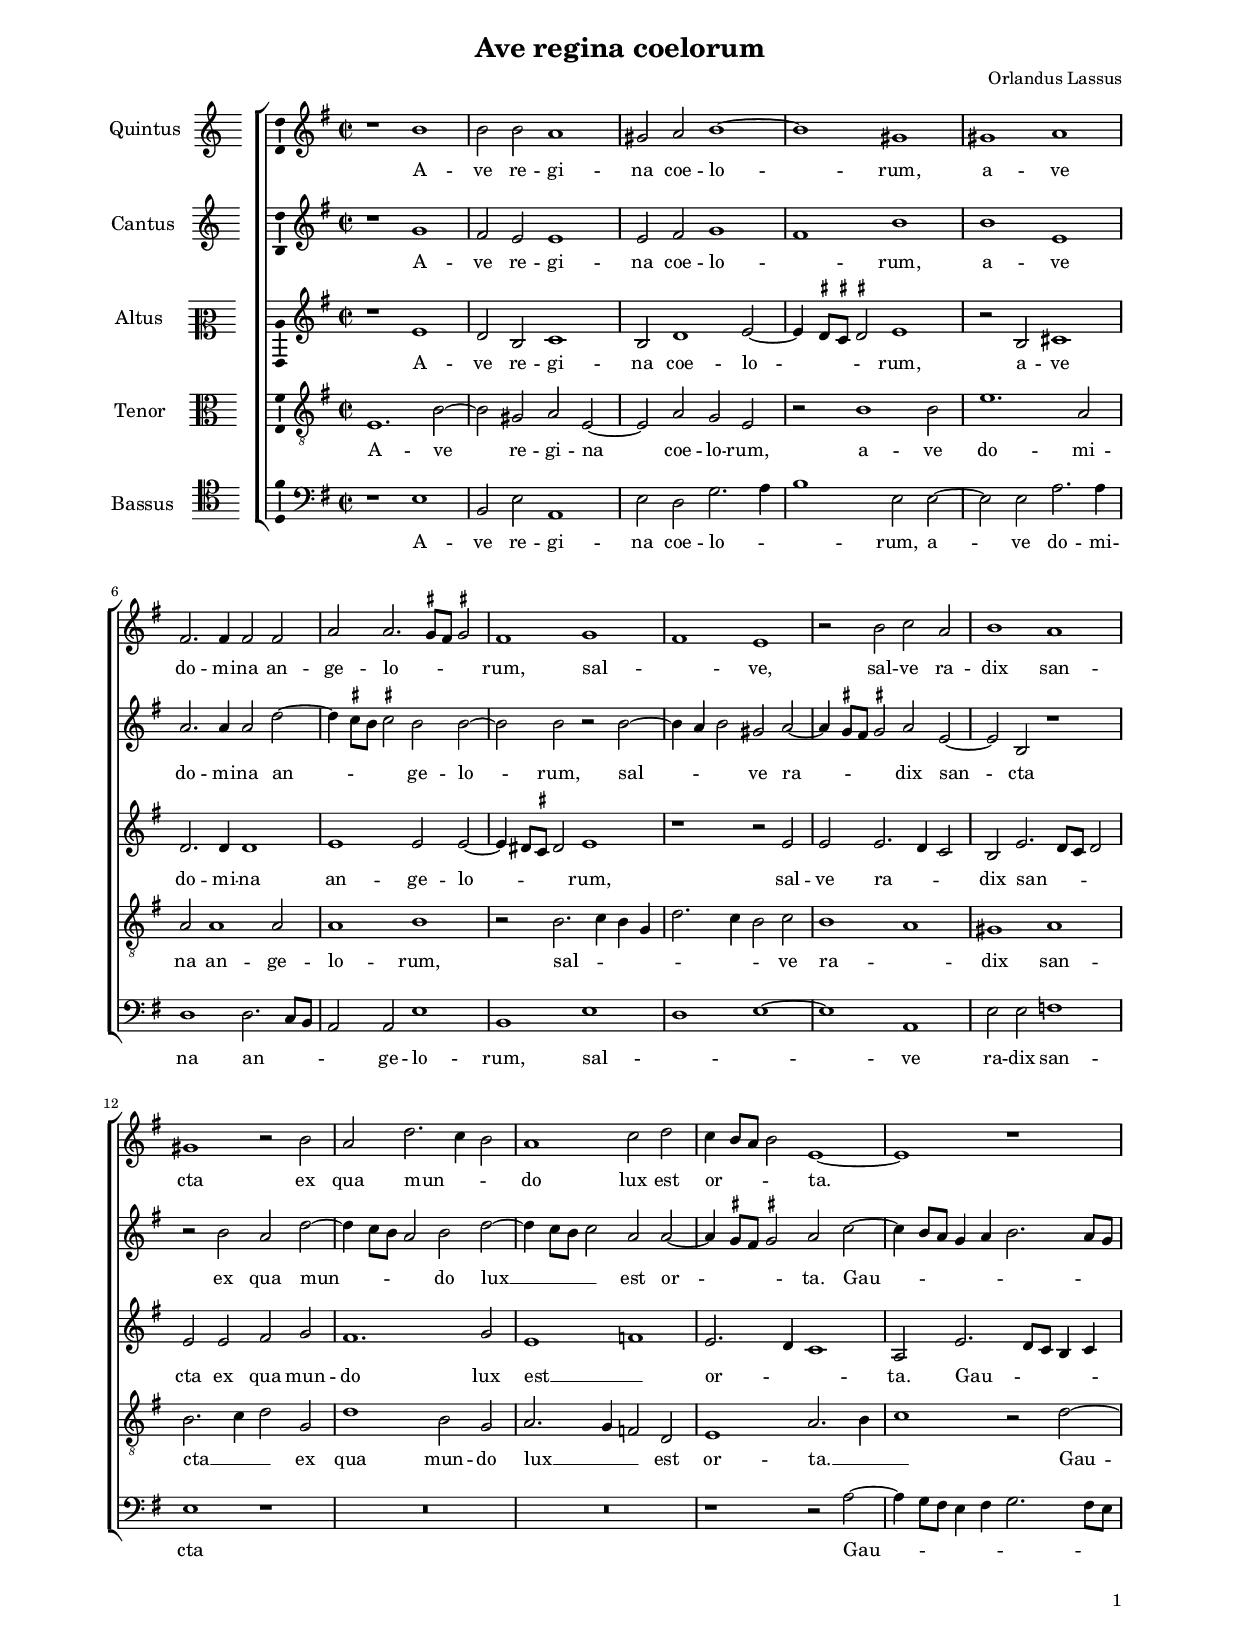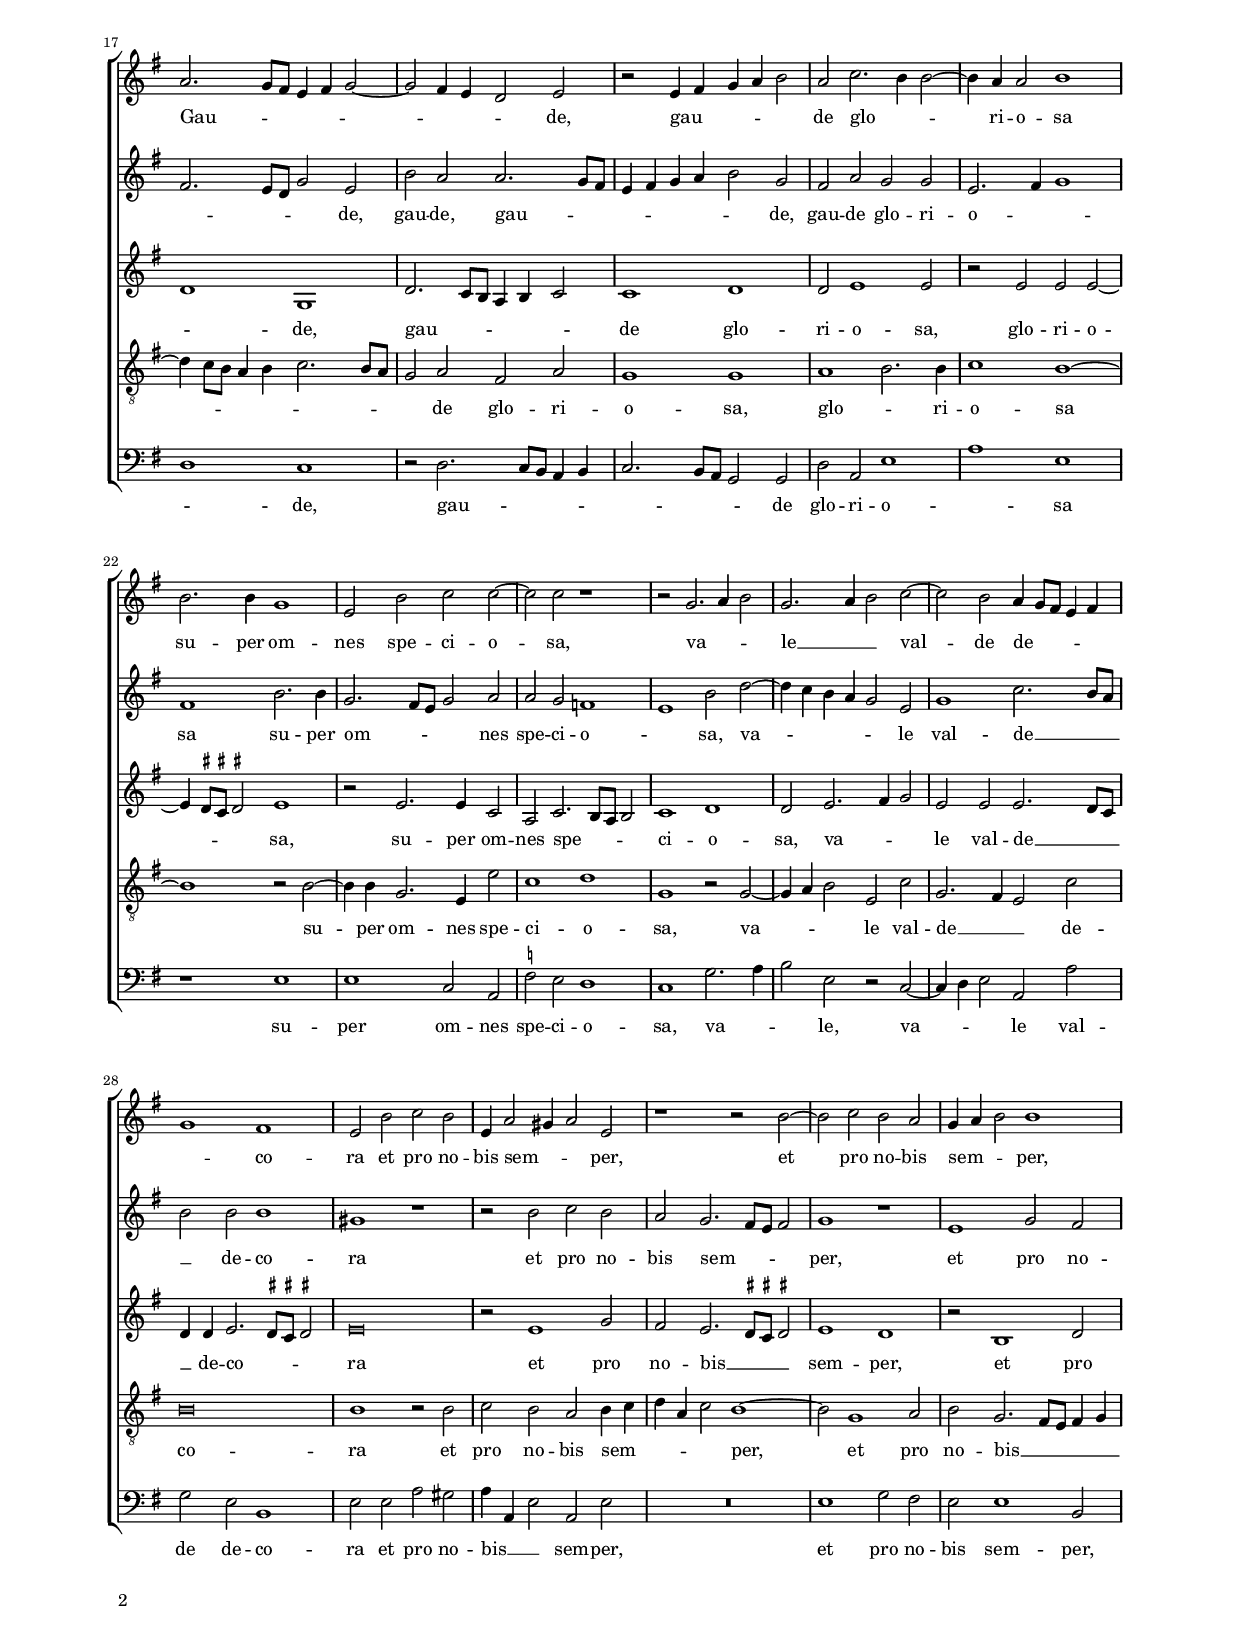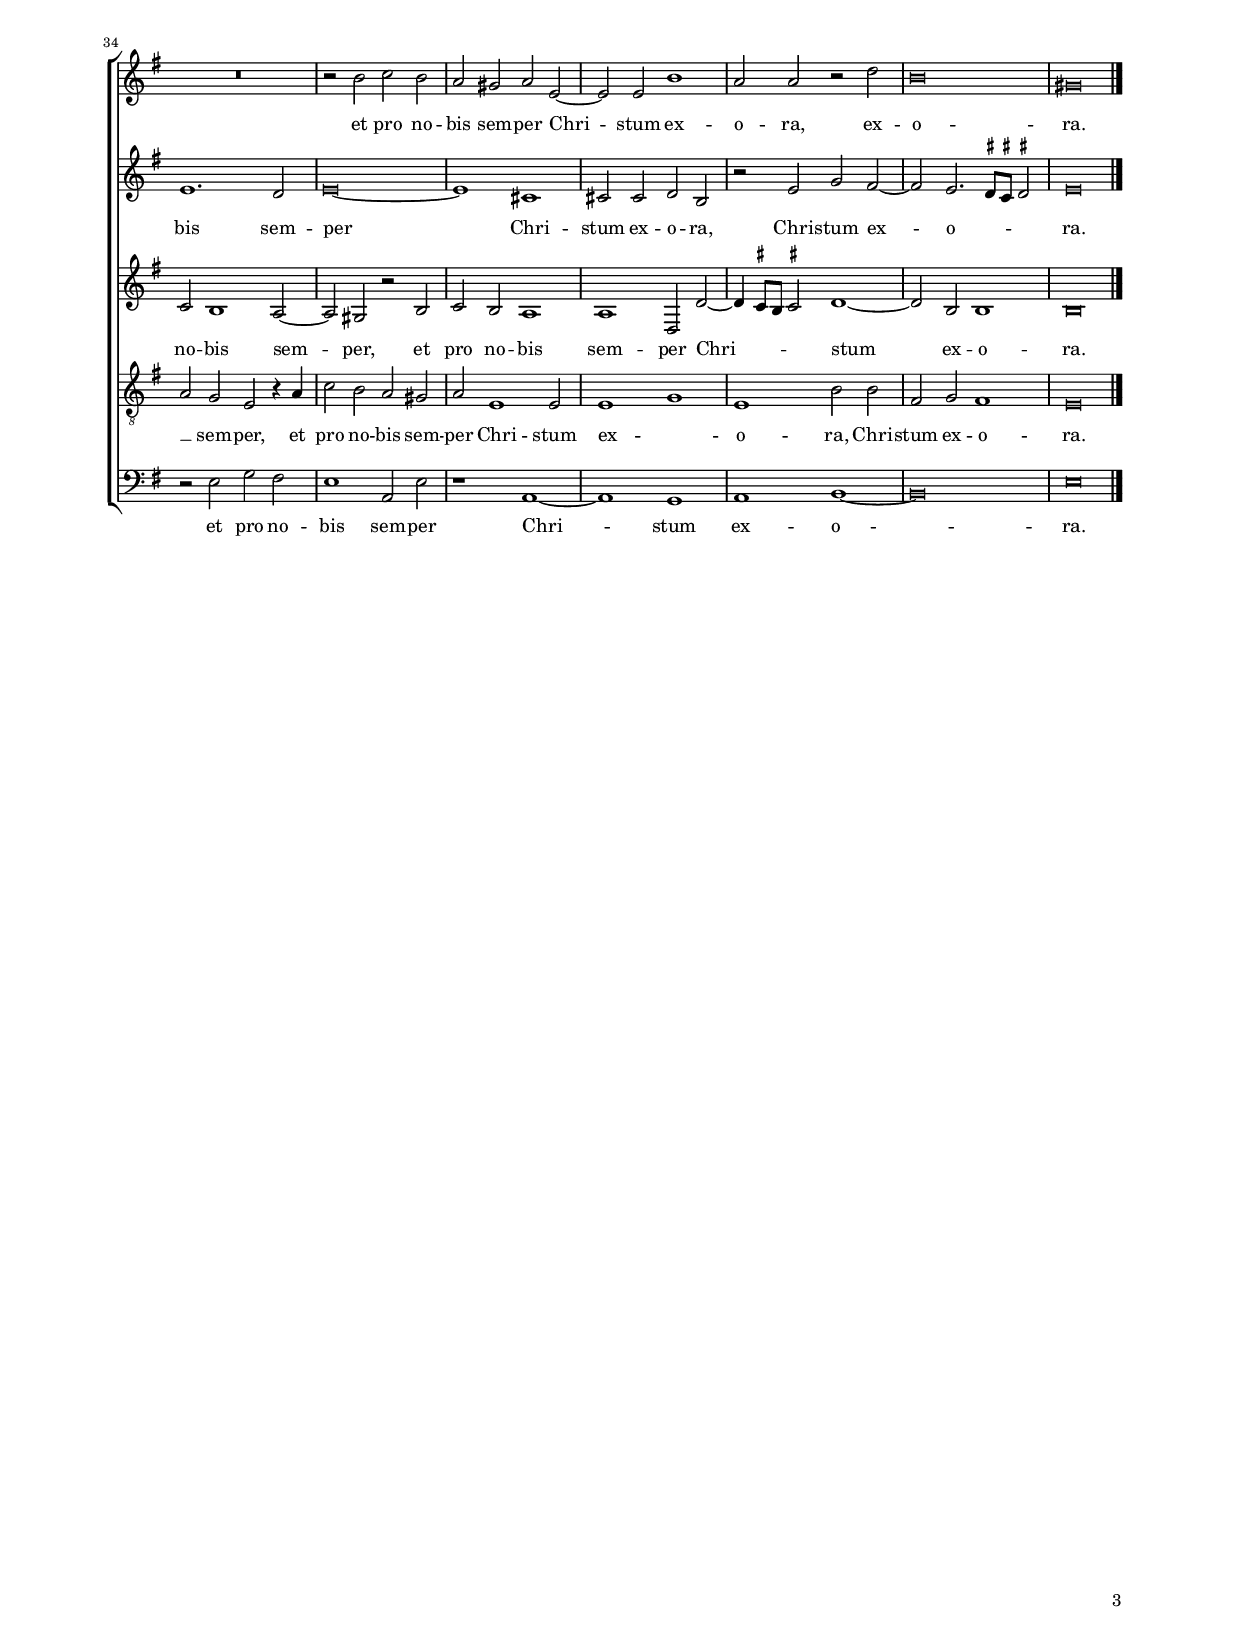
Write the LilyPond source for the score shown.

\header
{
  title="Ave regina coelorum"
  composer="Orlandus Lassus"
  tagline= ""
}

\version "2.24.1"
\include "deutsch.ly"
#(set-global-staff-size 15)
% #(set-default-paper-size "letter")
#(ly:set-option 'point-and-click #f)


\paper
	{
	top-margin = 1.8 \cm
	bottom-margin = 1.2 \cm
	left-margin = 2 \cm
	right-margin = 2 \cm
	ragged-bottom = ##f
	ragged-last-bottom = ##t
	print-page-number = ##f
	system-system-spacing = #'((basic-distance . 16) (minimum-distance . 14) (padding . 5) (strechability . 150))
	oddFooterMarkup=\markup   \fill-line { "" \fromproperty #'page:page-number-string }
	evenFooterMarkup=\markup  \fill-line { \fromproperty #'page:page-number-string "" }
	last-bottom-spacing = #'((basic-distance . 12) (minimum-distance . 7) (padding . 4))
%	systems-per-page = 3
%	min-systems-per-page = 3
	markup-system-spacing.basic-distance = #12
	}

	
global = {
	\key c \major
	\time 2/2 \set Score.measureLength = #(ly:make-moment 2/1)
	\skip 1*2*40 \bar "|."
	}

	ficta = { \once \set suggestAccidentals = ##t }

	forget = #(define-music-function (music) (ly:music?) #{
		\accidentalStyle forget
		$music
		\accidentalStyle default
		#})


incipitquintus = \markup { \score {
	{
	\set Staff.instrumentName = \markup { \fontsize #1 "Quintus" }
	\key c \major
	\clef violin
	s4 \bar ""
	}
	\layout  {
	raggedright = ##t
	indent = 1.6 \cm
	line-width = 2.4\cm
	\context { \Staff \remove Time_signature_engraver }
	\override Staff.Clef.Y-extent = #'(0 . 0)
	}} \hspace #1 }
	
	
incipitcantus = \markup { \score {
	{
	\set Staff.instrumentName = \markup { \fontsize #1 "Cantus" }
	\key c \major
	\clef violin
	s4 \bar ""
	}
	\layout  {
	raggedright = ##t
	indent = 1.6 \cm
	line-width = 2.4\cm
	\context { \Staff \remove Time_signature_engraver }
	\override Staff.Clef.Y-extent = #'(0 . 0)
	}} \hspace #1 }

      
incipitaltus = \markup { \score {
	{
	\set Staff.instrumentName = \markup { \fontsize #1 "Altus" }
	\key c \major
	\clef mezzosoprano
	s4 \bar ""
	}
	\layout  {
	raggedright = ##t
	indent = 1.6 \cm
	line-width = 2.4\cm
	\context { \Staff \remove Time_signature_engraver }
	\override Staff.Clef.Y-extent = #'(0 . 0)
	}} \hspace #1 }


incipittenor = \markup { \score {
	{
	\set Staff.instrumentName = \markup { \fontsize #1 "Tenor" }
	\key c \major
	\clef alto
	s4 \bar ""
	}
	\layout  {
	raggedright = ##t
	indent = 1.6 \cm
	line-width = 2.4\cm
	\context { \Staff \remove Time_signature_engraver }
	\override Staff.Clef.Y-extent = #'(0 . 0)
	}} \hspace #1 }
      
      
incipitbassus = \markup { \score {
	{
	\set Staff.instrumentName = \markup { \fontsize #1 "Bassus" }
	\key c \major
	\clef tenor
	s4 \bar ""
	}
	\layout  {
	raggedright = ##t
	indent = 1.6 \cm
	line-width = 2.4\cm
	\context { \Staff \remove Time_signature_engraver }
	\override Staff.Clef.Y-extent = #'(0 . 0)
	}} \hspace #1 }


quintus =  \relative c''
	{
	r1 e
	e2 e d1
	cis2 d e1~
	e1 cis
%5
	cis1 d | \break \noPageBreak
	h2. h4 h2 h
	d2 d2. \ficta cis8 h \ficta cis!2
	h1 c
	h1 a
%10
	r2 e' f d |
	e1 d \break \noPageBreak
	cis1 r2 e
	d2 g2. f4 e2
	d1 f2 g
%15
	f4 e8 d e2 a,1~ |
	a1 r \pageBreak
	d2. c8 h a4 h c2~
	c2 h4 a g2 a
	r2 a4 h c d e2
%20
	d2 f2. e4 e2~ |
	e4 d d2 e1 \break \noPageBreak
	e2. e4 c1
	a2 e' f f~
	f2 f r1
%25
	r2 c2. d4 e2 |
	c2. d4 e2 f~
	f2 e d4 c8 h a4 h \break \noPageBreak
	c1 h
	a2 e' f e
%30
	a,4 d2 cis4 d2 a |
	r1 r2 e'~
	e2 f e d
	c4 d e2 e1 \pageBreak
	R\breve
%35
	r2 e f e |
	d2 cis d a~
	a2 a e'1
	d2 d r g
	e\breve
%40
	cis\breve |
	}


cantus =  \relative c''
	{
	r1 c
	h2 a a1
	a2 h c1
	h1 e
%5
	e1 a, |
	d2. d4 d2 g~
	g4 \ficta fis8 e \ficta fis!2 e e~
	e2 e r e~
	e4 d e2 cis d~
%10
	d4 \ficta cis8 h \ficta cis!2 d a~ |
	a2 e r1
	r2 e' d g~
	g4 f8 e d2 e g~
	g4 f8 e f2 d d~ %g4 \ficta fis8 e \ficta fis!2 d d~
%15
	d4 \ficta cis8 h \ficta cis!2 d f~ |
	f4 e8 d c4 d e2. d8 c
	h2. a8 g c2 a
	e'2 d d2. c8 h
	a4 h c d e2 c
%20
	h2 d c c |
	a2. h4 c1
	h1 e2. e4
	c2. h8 a c2 d
	d2 c b1
%25
	a1 e'2 g~ |
	g4 f e d c2 a
	c1 f2. e8 d
	e2 e e1
	cis1 r
%30
	r2 e f e |
	d2 c2. h8 a h2
	c1 r
	a1 c2 h
	a1. g2
%35
	a\breve~ |
	a1 fis
	fis2 fis g e
	r2 a c h~
	h2 a2. \ficta gis8 \ficta fis \ficta gis!2
%40
	a\breve |
	}


altus =  \relative c'
	{
	r1 a'
	g2 e f1
	e2 g1 a2~
	a4 \ficta gis8 \ficta fis \ficta gis!2 a1
%5
	r2 e fis1 |
	g2. g4 g1
	a1 a2 a~
	a4 gis8 \ficta fis! gis2 a1
	r1 r2 a
%10
	a2 a2. g4 f2 |
	e2 a2. g8 f g2
	a2 a h c
	h1. c2
	a1 b
%15
	a2. g4 f1 |
	d2 a'2. g8 f e4 f
	g1 c,
	g'2. f8 e d4 e f2
	f1 g
%20
	g2 a1 a2 |
	r2 a a a~
	a4 \ficta gis8 \ficta fis \ficta gis!2 a1
	r2 a2. a4 f2
	d2 f2. e8 d e2
%25
	f1 g |
	g2 a2. h4 c2
	a2 a a2. g8 f
	g4 g a2. \ficta gis8 \ficta fis \ficta gis!2
	a\breve
%30
	r2 a1 c2 |
	h2 a2. \ficta gis8 \ficta fis \ficta gis!2
	a1 g
	r2 e1 g2
	f2 e1 d2~
%35
	d2 cis r e |
	f2 e d1
	d1 g,2 g'~
	g4 \ficta fis8 e \ficta fis!2 g1~
	g2 e e1
%40
	e\breve |
	}


tenor  =  \relative c'
	{
	a1. e'2~
	e2 cis d a~
	a2 d c a
	r2 e'1 e2
%5
	a1. d,2 |
	d2 d1 d2
	d1 e
	r2 e2. f4 e c
	g'2. f4 e2 f
%10
	e1 d |
	cis1 d
	e2. f4 g2 c,
	g'1 e2 c
	d2. c4 b2 g
%15
	a1 d2. e4 |
	f1 r2 g~
	g4 f8 e d4 e f2. e8 d
	c2 d h d
	c1 c
%20
	d1 e2. e4 |
	f1 e~
	e1 r2 e~
	e4 e c2. a4 a'2
	f1 g
%25
	c,1 r2 c~ |
	c4 d e2 a, f'
	c2. h4 a2 f'
	e\breve
	e1 r2 e
%30
	f2 e d e4 f |
	g4 d f2 e1~
	e2 c1 d2
	e2 c2. h8 a h4 c
	d2 c a r4 d
%35
	f2 e d cis |
	d2 a1 a2
	a1 c
	a1 e'2 e
	h2 c h1
%40
	a\breve |
	}


bassus  =  \relative c
	{
	r1 a'
	e2 a d,1
	a'2 g c2. d4
	e1 a,2 a~
%5
	a2 a d2. d4 |
	g,1 g2. f8 e
	d2 d a'1
	e1 a
	g1 a~
%10
	a1 d, |
	a'2 a b1
	a1 r
	R\breve
	R\breve
%15
	r1 r2 d~ |
	d4 c8 h a4 h c2. h8 a
	g1 f
	r2 g2. f8 e d4 e
	f2. e8 d c2 c
%20
	g'2 d a'1 |
	d1 a
	r1 a
	a1 f2 d
	\ficta b'2 a g1
%25
	f1 c'2. d4 |
	e2 a, r f~
	f4 g a2 d, d'
	c2 a e1
	a2 a d cis
%30
	d4 d, a'2 d, a' |
	R\breve
	a1 c2 h
	a2 a1 e2
	r2 a c h
%35
	a1 d,2 a' |
	r1 d,~
	d1 c
	d1 e~
	e\breve
%40
	a\breve |
	}


lyricsquintus = \lyricmode {
	A -- ve re -- gi -- na coe -- lo -- rum,
	a -- ve do -- mi -- na an -- ge -- lo -- _ _ _ rum,
	sal -- _ ve,
	sal -- ve ra -- dix san -- cta
	ex qua mun -- _ _ do lux est or -- _ _ _ ta.
	Gau -- _ _ _ _ _ _ _ _ de,
	gau -- _ _ _ _ de glo -- _ _ ri -- o -- sa
	su -- per om -- nes spe -- ci -- o -- sa,
	va -- _ _ le __ _ _ val -- de de -- _ _ _ _ _ co -- ra
	et pro no -- bis sem -- _ _ per,
	et pro no -- bis sem -- _ _ per,
	et pro no -- bis sem -- per
	Chri -- stum ex -- o -- ra,
	ex -- o -- ra.
	}
	
	
lyricscantus = \lyricmode {
	A -- ve re -- gi -- na coe -- lo -- _ rum,
	a -- ve do -- mi -- na an -- _ _ _ ge -- lo -- rum,
	sal -- _ _ ve ra -- _ _ _ dix san -- cta
	ex qua mun -- _ _ _ do lux __ _ _ _ est or -- _ _ _ ta.
	Gau -- _ _ _ _ _ _ _ _ _ _ _ de,
	gau -- de,
	gau -- _ _ _ _ _ _ _ de,
	gau -- de glo -- ri -- o -- _ _ sa
	su -- per om -- _ _ _ nes spe -- ci -- o -- _ sa,
	va -- _ _ _ _ le val -- de __ _ _ _ de -- co -- ra
	et pro no -- bis sem -- _ _ _ per,
	et pro no -- bis sem -- per
	Chri -- stum ex -- o -- ra,
	Chri -- stum ex -- o -- _ _ _ ra.
	}


lyricsaltus = \lyricmode {
	A -- ve re -- gi -- na coe -- lo -- _ _ _ rum,
	a -- ve do -- mi -- na an -- ge -- lo -- _ _ _ rum,
	sal -- ve ra -- _ _ dix san -- _ _ _ cta
	ex qua mun -- do lux est __ _ or -- _ _ ta.
	Gau -- _ _ _ _ _ de,
	gau -- _ _ _ _ _ de glo -- ri -- o -- sa,
	glo -- ri -- o -- _ _ _ sa,
	su -- per om -- nes spe -- _ _ _ ci -- o -- sa,
	va -- _ _ le val -- de __ _ _ _ de -- co -- _ _ _ ra
	et pro no -- bis __ _ _ _ sem -- per,
	et pro no -- bis sem -- per,
	et pro no -- bis sem -- per
	Chri -- _ _ _ stum ex -- o -- ra.
	}


lyricstenor = \lyricmode {
	A -- ve re -- gi -- na coe -- lo -- rum,
	a -- ve do -- mi -- na an -- ge -- lo -- rum,
	sal -- _ _ _ _ _ _ ve ra -- _ dix san -- cta __ _ _
	ex qua mun -- do lux __ _ _ est or -- ta. __ _ _
	Gau -- _ _ _ _ _ _ _ _ de glo -- ri -- o -- sa,
	glo -- _ ri -- o -- sa
	su -- per om -- nes spe -- ci -- o -- sa,
	va -- _ _ le val -- de __ _ _ de -- co -- ra
	et pro no -- bis sem -- _ _ _ _ per,
	et pro no -- bis __ _ _ _ _ _ sem -- per,
	et pro no -- bis sem -- per
	Chri -- stum ex -- _ o -- ra,
	Chri -- stum ex -- o -- ra.
	}


lyricsbassus = \lyricmode {
	A -- ve re -- gi -- na coe -- lo -- _ _ rum,
	a -- ve do -- mi -- na an -- _ _ _ ge -- lo -- rum,
	sal -- _ _ ve ra -- dix san -- cta
	Gau -- _ _ _ _ _ _ _ _ de,
	gau -- _ _ _ _ _ _ _ _ de glo -- ri -- o -- _ sa
	su -- per om -- nes spe -- ci -- o -- sa,
	va -- _ _ le,
	va -- _ _ le val -- de de -- co -- ra
	et pro no -- bis __ _ _ sem -- per,
	et pro no -- bis sem -- per,
	et pro no -- bis sem -- per
	Chri -- stum ex -- o -- ra.
	}


\score
{  
	\transpose c g, {
	\new ChoirStaff \with { \override StaffGrouper.staff-staff-spacing.basic-distance = #12 }
	<<

	\new Staff << \global
	\new Voice="v5" {
		\set Staff.instrumentName=\incipitquintus
%		\set Staff.instrumentName= "Q"
		\set Staff.midiInstrument = "reed organ"
		\clef violin
		\quintus}
	\new Lyrics \lyricsto "v5" {\lyricsquintus }
	>>

	    
	\new Staff << \global
	\new Voice="v1" {
		\set Staff.instrumentName=\incipitcantus
%		\set Staff.instrumentName= "S"
		\set Staff.midiInstrument = "reed organ"
		\clef violin
		\cantus }
	\new Lyrics \lyricsto "v1" {\lyricscantus }
	>>


	\new Staff << \global
	\new Voice="v2" {
		\set Staff.instrumentName=\incipitaltus
%		\set Staff.instrumentName= "A"
		\set Staff.midiInstrument = "reed organ"
		\clef violin 
		\altus}
	\new Lyrics \lyricsto "v2" {\lyricsaltus }
	>>


	\new Staff << \global
	\new Voice="v3" {
		\set Staff.instrumentName=\incipittenor
%		\set Staff.instrumentName= "T"
		\set Staff.midiInstrument = "reed organ"
		\clef "G_8"
		\tenor }
	\new Lyrics \lyricsto "v3" {\lyricstenor }
	>>


	\new Staff << \global
	\new Voice="v4" {
		\set Staff.instrumentName=\incipitbassus
%		\set Staff.instrumentName= "B"
		\set Staff.midiInstrument = "reed organ"
		\clef bass 
		\bassus }
	\new Lyrics \lyricsto "v4" {\lyricsbassus}
	>>

	>>
	} % transpose

	\layout
	{
	indent = 2.5\cm
	\context { \Lyrics \override VerticalAxisGroup.nonstaff-relatedstaff-spacing.padding = #1.4 }
%	\context { \Lyrics \override LyricText.font-size = #1 }
	\context { \Staff \override TimeSignature.break-visibility = #end-of-line-invisible }
	\context { \Staff \consists Ambitus_engraver }
	\context { \Score \override BarNumber.padding = #2 }
	\context { \Voice \override NoteHead.style = #'baroque }
	}

\midi
	{
	\tempo 2 = 90
	}

}


% EOF
